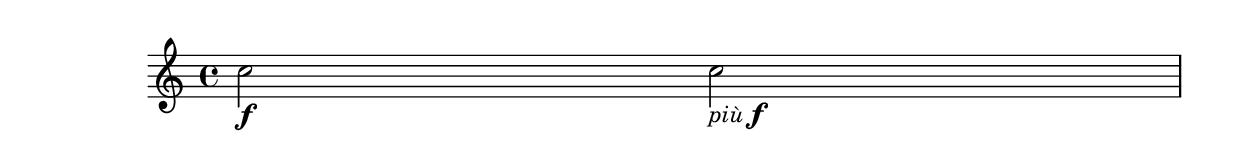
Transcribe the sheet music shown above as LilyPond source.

%% DO NOT EDIT this file manually; it is automatically
%% generated from LSR http://lsr.di.unimi.it
%% Make any changes in LSR itself, or in Documentation/snippets/new/ ,
%% and then run scripts/auxiliar/makelsr.py
%%
%% This file is in the public domain.
\version "2.18.0"

\header {
  lsrtags = "expressive-marks, really-simple, text"

  texidoc = "
Some dynamics may involve text indications (such as @qq{più forte} or
@qq{piano subito}). These can be produced using a @code{\\markup}
block.

"
  doctitle = "Combining dynamics with markup texts"
} % begin verbatim

piuF = \markup { \italic più \dynamic f }

\layout { ragged-right = ##f }

\relative c'' {
  c2\f c-\piuF
}
